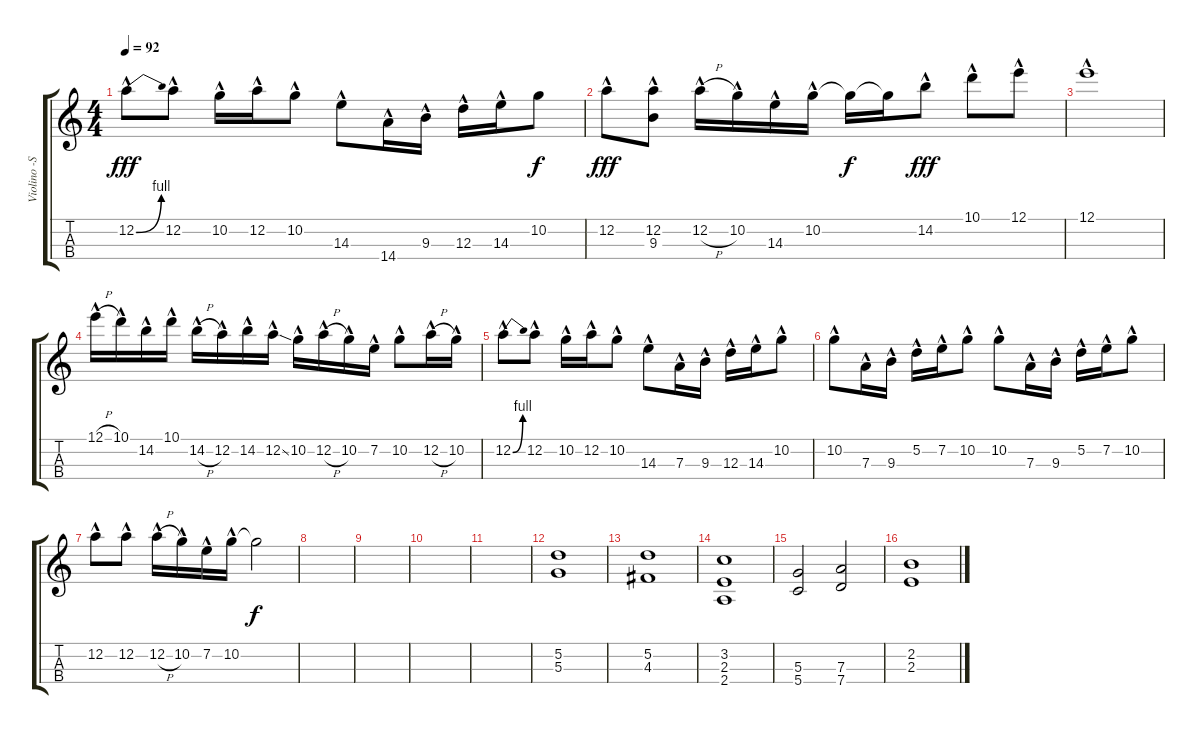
\track ("Violino -Strings" "Violino -S") {instrument stringensemble1}
\staff {score tabs}
\tuning (E5 A4 D4 G3) {hide}
\ts (4 4)
\tempo 92
\clef g2
\ks c
12.2{be (bend 0 0 60 4) hac}.8{dy fff} 12.2{hac}.8 10.2{hac}.16 12.2{hac}.16 10.2{hac}.8 14.3{hac}.8 14.4{hac}.16 9.3{hac}.16 12.3{hac}.16 14.3{hac}.16 10.2.8{dy f} |
12.2{hac}.8{dy fff} (12.2{hac} 9.3{hac}).8 12.2{h hac}.16 10.2{hac}.16 14.3{hac}.16 10.2{hac}.16 10.2{t}.16{dy f} 10.2{t}.16 14.2{hac}.8{dy fff} 10.1{hac}.8 12.1{hac}.8 |
12.1{hac}.1 |
12.1{h hac}.16 10.1{hac}.16 14.2{hac}.16 10.1{hac}.16 14.2{h hac}.16 12.2{hac}.16 14.2{hac}.16 12.2{ss hac}.16 10.2{hac}.16 12.2{h hac}.16 10.2{hac}.16 7.2{hac}.16 10.2{hac}.8 12.2{h hac}.16 10.2{hac}.16 |
12.2{be (bend 0 0 60 4) hac}.8 12.2{hac}.8 10.2{hac}.16 12.2{hac}.16 10.2{hac}.8 14.3{hac}.8 7.3{hac}.16 9.3{hac}.16 12.3{hac}.16 14.3{hac}.16 10.2{hac}.8 |
10.2{hac}.8 7.3{hac}.16 9.3{hac}.16 5.2{hac}.16 7.2{hac}.16 10.2{hac}.8 10.2{hac}.8 7.3{hac}.16 9.3{hac}.16 5.2{hac}.16 7.2{hac}.16 10.2{hac}.8 |
12.2{hac}.8 12.2{hac}.8 12.2{h hac}.16 10.2{hac}.16 7.2{hac}.16 10.2{hac}.16 10.2{t}.2{dy f} |
|
|
|
|
(5.2 5.3).1 |
(5.2 4.3).1 |
(3.2 2.3 2.4).1 |
(5.3 5.4).2 (7.3 7.4).2 |
(2.2 2.3).1
